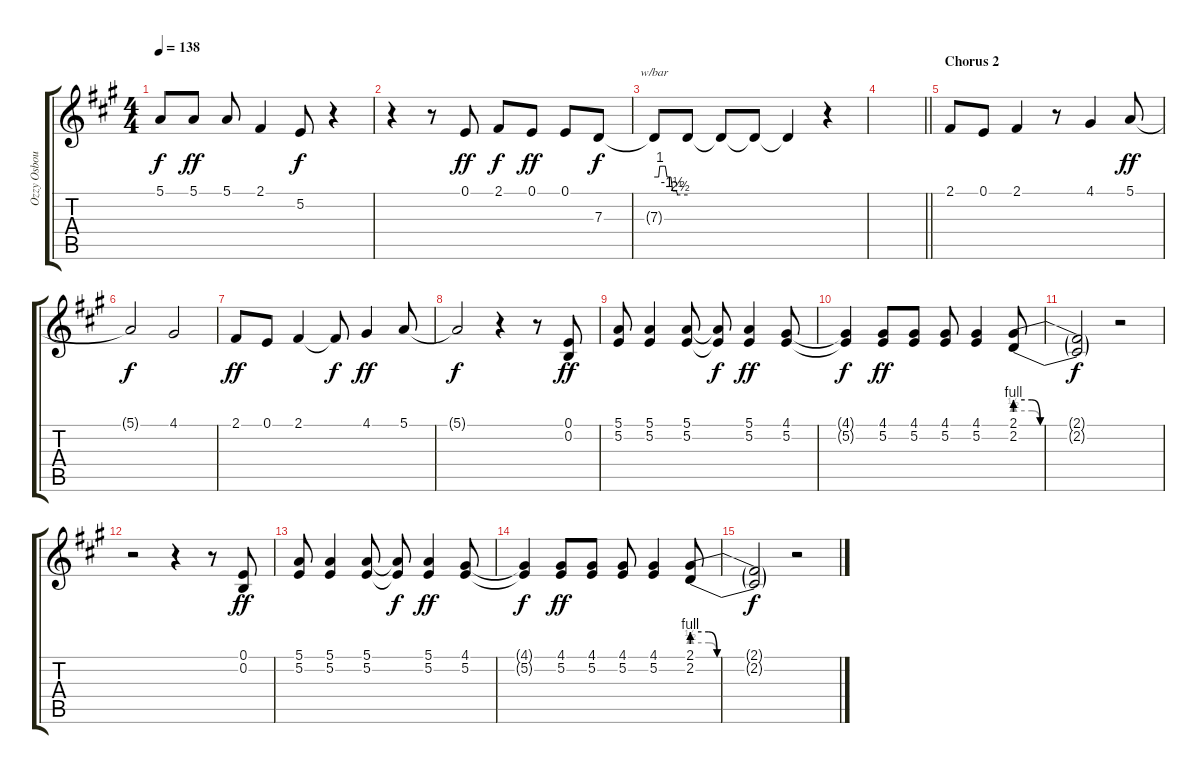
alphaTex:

\track ("Ozzy Osbourne" "Ozzy Osbou") {instrument lead2sawtooth}
\staff {score tabs}
\tuning (E4 B3 G3 D3 A2 E2) {hide}
\ts (4 4)
\tempo 138
\clef g2
\ks a
5.1.8{dy f} 5.1.8{dy ff} 5.1.8 2.1.4 5.2.8{dy f} r.4 |
r.4 r.8 0.1.8{dy ff} 2.1.8{dy f} 0.1.8{dy ff} 0.1.8 7.3.8{dy f} |
7.3{t}.8{tbe (custom default 0 0 8 0 10 4 20 4 23 0 30 0 33 -6 40 -6 42 -10 60 -10)} 7.3{t}.8 7.3{t}.8 7.3{t}.8 7.3{t}.4 r.4 |
\barLineRight lightlight
|
\section ("" "Chorus 2")
2.1.8 0.1.8 2.1.4 r.8 4.1.4 5.1.8{dy ff} |
5.1{t}.2{dy f} 4.1.2 |
2.1.8{dy ff} 0.1.8 2.1.4 2.1{t}.8{dy f} 4.1.4{dy ff} 5.1.8 |
5.1{t}.2{dy f} r.4 r.8 (0.1 0.2).8{dy ff} |
(5.1 5.2).8 (5.1 5.2).4 (5.1 5.2).8 (5.1{t} 5.2{t}).8{dy f} (5.1 5.2).4{dy ff} (4.1 5.2).8 |
(4.1{t} 5.2{t}).4{dy f} (4.1 5.2).8{dy ff} (4.1 5.2).8 (4.1 5.2).8 (4.1 5.2).4 (2.1{be (custom 0 4 10 4 15 0 60 0)} 2.2{be (custom 0 2 10 2 15 0 30 0 60 0)}).8 |
(2.1{t} 2.2{t}).2{dy f} r.2 |
r.2 r.4 r.8 (0.1 0.2).8{dy ff} |
(5.1 5.2).8 (5.1 5.2).4 (5.1 5.2).8 (5.1{t} 5.2{t}).8{dy f} (5.1 5.2).4{dy ff} (4.1 5.2).8 |
(4.1{t} 5.2{t}).4{dy f} (4.1 5.2).8{dy ff} (4.1 5.2).8 (4.1 5.2).8 (4.1 5.2).4 (2.1{be (custom 0 4 10 4 15 0 60 0)} 2.2{be (custom 0 2 10 2 15 0 60 0)}).8 |
(2.1{t} 2.2{t}).2{dy f} r.2
